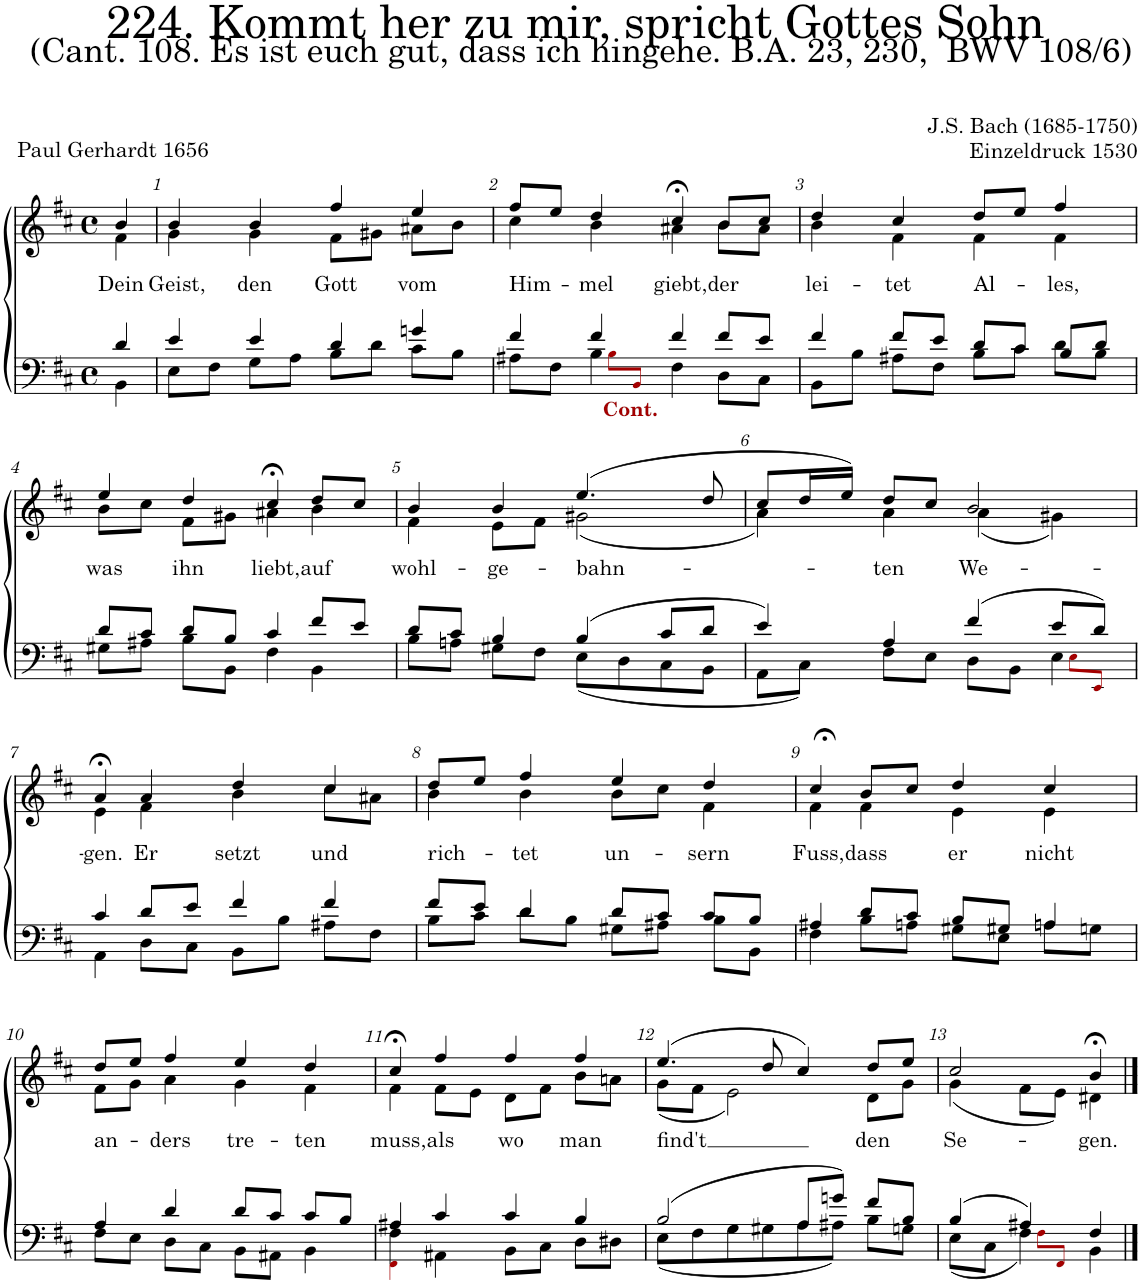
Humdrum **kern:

**kern	**kern	**text
*part2	*part1	*part1
*staff2	*staff1	*staff1
*I"Tenor/Bass	*I"Soprano/Alto	*
*clefF4	*clefG2	*
*k[f#c#]	*k[f#c#]	*
*M4/4	*M4/4	*
*met(c)	*met(c)	*
=	=	=
*^	*	*
!	!	!	!LO:LY:b
*	*	*^	*
4d/	4BB\	4b/	4f#\	Dein
=1	=1	=1	=1	=1
!	!	!	!	!LO:LY:b
4e/	8E\L	4b/	4g\	Geist,
.	8F#\J	.	.	.
!	!	!	!	!LO:LY:b
4e/	8G\L	4b/	4g\	den
.	8A\J	.	.	.
!	!	!	!	!LO:LY:b
4d/	8B\L	4ff#/	8f#\L	Gott
.	8d\J	.	8g#X\J	.
!	!	!	!	!LO:LY:b
4gn/	8c#\L	4ee/	8a#X\L	vom
.	8B\J	.	8b\J	.
=2	=2	=2	=2	=2
*	*^	*	*	*
!	!	!	!	!	!LO:LY:b
4f#/	8A#X\L	4ryy	8ff#/L	4cc#\	Him-
.	8F#\J	.	8ee/J	.	.
!LO:TX:b:B:color=#A40000:t=Cont.	!	!	!	!	!
!	!	!	!	!	!LO:LY:b
4f#/	4B\	8Bi\L	4dd/	4b\	-mel
.	.	8BBi/J	.	.	.
!	!	!	!	!	!LO:LY:b
4f#/	4F#\	2ryy	4cc#;<,/	4a#X\	giebt,
!	!	!	!	!	!LO:LY:b
8f#/L	8D\L	.	8b/L	8b\L	der
8e/J	8C#\J	.	8cc#/J	8a#\J	.
*	*v	*v	*	*	*
=3	=3	=3	=3	=3
!	!	!	!	!LO:LY:b
4f#/	8BB\L	4dd/	4b\	lei-
.	8B\J	.	.	.
!	!	!	!	!LO:LY:b
8f#/L	8A#X\L	4cc#/	4f#\	-tet
8e/J	8F#\J	.	.	.
!	!	!	!	!LO:LY:b
8d/L	8B\L	8dd/L	4f#\	Al-
8c#/J	8c#\J	8ee/J	.	.
!	!	!	!	!LO:LY:b
8B/L	8d\L	4ff#/	4f#\	-les,
8d/J	8B\J	.	.	.
!!LO:LB:g=z	!!
=4	=4	=4	=4	=4
!	!	!	!	!LO:LY:b
8d/L	8G#X\L	4ee/	8b\L	was
8c#/J	8A#X\J	.	8cc#\J	.
!	!	!	!	!LO:LY:b
8d/L	8B\L	4dd/	8f#\L	ihn
8B/J	8BB\J	.	8g#X\J	.
!	!	!	!	!LO:LY:b
4c#/	4F#\	4cc#;<,/	4a#X\	liebt,
!	!	!	!	!LO:LY:b
8f#/L	4BB\	8dd/L	4b\	auf
8e/J	.	8cc#/J	.	.
=5	=5	=5	=5	=5
!	!	!	!	!LO:LY:b
8d/L	8B\L	4b/	4f#\	wohl-
8c#/J	8An\J	.	.	.
!	!	!	!	!LO:LY:b
4B/	8G#X\L	4b/	8e\L	-ge-
.	8F#\J	.	8f#\J	.
!	!	!	!	!LO:LY:b
(4B/	(8E\L	(4.ee/	(2g#X\	-bahn-
.	8D\	.	.	.
8c#/L	8C#\	.	.	.
8d/J	8BB\J	8dd/	.	.
=6	=6	=6	=6	=6
*	*^	*	*	*
4e/)	8AA\L	2.ryy	8cc#/L	4a\)	.
.	8C#\J)	.	16dd/L	.	.
.	.	.	16ee/JJ)	.	.
!	!	!	!	!	!LO:LY:b
4A/	8F#\L	.	8dd/L	4a\	-ten
.	8E\J	.	8cc#/J	.	.
!	!	!	!	!	!LO:LY:b
(4f#/	8D\L	.	2b/	(4a\	We-
.	8BB\J	.	.	.	.
8e/L	4E\	8Ei\L	.	4g#X\)	.
8d/J)	.	8EEi/J	.	.	.
!!LO:LB:g=z	!!
=7	=7	=7	=7	=7	=7
!	!	!	!	!	!LO:LY:b
*	*v	*v	*	*	*
4c#/	4AA\	4a;<,/	4e\	gen.
!	!	!	!	!LO:LY:b
8d/L	8D\L	4a/	4f#\	Er
8e/J	8C#\J	.	.	.
!	!	!	!	!LO:LY:b
4f#/	8BB\L	4dd/	4b\	setzt
.	8B\J	.	.	.
!	!	!	!	!LO:LY:b
4f#/	8A#X\L	4cc#/	8cc#\L	und
.	8F#\J	.	8a#X\J	.
=8	=8	=8	=8	=8
!	!	!	!	!LO:LY:b
8f#/L	8B\L	8dd/L	4b\	rich-
8e/J	8c#\J	8ee/J	.	.
!	!	!	!	!LO:LY:b
4d/	8d\L	4ff#/	4b\	-tet
.	8B\J	.	.	.
!	!	!	!	!LO:LY:b
8d/L	8G#X\L	4ee/	8b\L	un-
8c#/J	8A#X\J	.	8cc#\J	.
!	!	!	!	!LO:LY:b
8c#/L	8B\L	4dd/	4f#\	-sern
8B/J	8BB\J	.	.	.
=9	=9	=9	=9	=9
!	!	!	!	!LO:LY:b
4A#X/	4F#\	4cc#;<,/	4f#\	Fuss,
!	!	!	!	!LO:LY:b
8d/L	8B\L	8b/L	4f#\	dass
8c#/J	8An\J	8cc#/J	.	.
!	!	!	!	!LO:LY:b
8B/L	8G#X\L	4dd/	4e\	er
8G#X/J	8E\J	.	.	.
!	!	!	!	!LO:LY:b
4An/	8A\L	4cc#/	4e\	nicht
.	8Gn\J	.	.	.
!!LO:LB:g=z	!!
=10	=10	=10	=10	=10
!	!	!	!	!LO:LY:b
4A/	8F#\L	8dd/L	8f#\L	an-
.	8E\J	8ee/J	8g\J	.
!	!	!	!	!LO:LY:b
4d/	8D\L	4ff#/	4a\	-ders
.	8C#\J	.	.	.
!	!	!	!	!LO:LY:b
8d/L	8BB\L	4ee/	4g\	tre-
8c#/J	8AA#X\J	.	.	.
!	!	!	!	!LO:LY:b
8c#/L	4BB\	4dd/	4f#\	-ten
8B/J	.	.	.	.
=11	=11	=11	=11	=11
*	*^	*	*	*
!	!	!	!	!	!LO:LY:b
4A#X/	4F#\	4FF#i\	4cc#;<,/	4f#\	muss,
!	!	!	!	!	!LO:LY:b
4c#/	4AA#X\	2.ryy	4ff#/	8f#\L	als
.	.	.	.	8e\J	.
!	!	!	!	!	!LO:LY:b
4c#/	8BB\L	.	4ff#/	8d\L	wo
.	8C#\J	.	.	8f#\J	.
!	!	!	!	!	!LO:LY:b
4B/	8D\L	.	4ff#/	8b\L	man
.	8D#X\J	.	.	8an\J	.
*	*v	*v	*	*	*
=12	=12	=12	=12	=12
!	!	!	!	!LO:LY:b
(2B/	(8E\L	(4.ee/	(8g\L	find't
.	8F#\	.	8f#\J	.
.	8G\	.	2e\)	.
.	8G#X\	8dd/	.	.
8A/L	8A\	4cc#/)	.	.
8gn/J)	8A#X\J)	.	.	.
!	!	!	!	!LO:LY:b
8f#/L	8B\L	8dd/L	8d\L	den
8B/J	8Gn\J	8ee/J	8g\J	.
=13	=13	=13	=13	=13
*	*^	*	*	*
!	!	!	!	!	!LO:LY:b
(4B/	(8E\L	4ryy	2cc#/	(4g\	Se-
.	8C#\J	.	.	.	.
4A#X/)	4F#\)	8F#i\L	.	8f#\L	.
.	.	8FF#i/J	.	8e\J)	.
!	!	!	!	!	!LO:LY:b
4F#/	4BB\	4ryy	4b;</	4d#X\	-gen.
*v	*v	*v	*	*	*
*	*v	*v	*
==	==	==
*-	*-	*-
